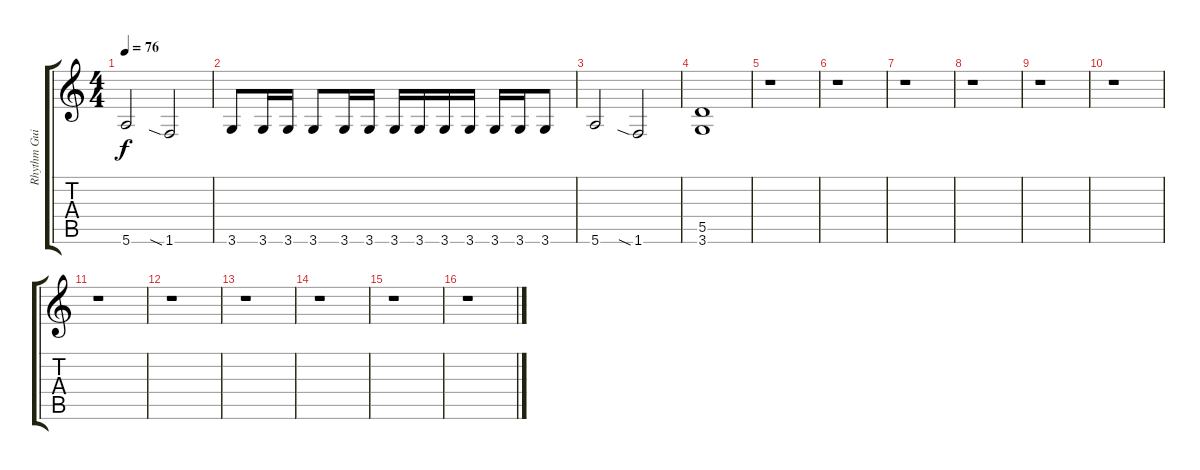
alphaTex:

\track ("Rhythm Guitar" "Rhythm Gui") {instrument distortionguitar}
\staff {score tabs}
\tuning (E4 B3 G3 D3 A2 E2) {hide}
\ts (4 4)
\tempo 76
\clef g2
\ks c
5.6.2{dy f} 1.6{sia}.2 |
3.6.8 3.6.16 3.6.16 3.6.8 3.6.16 3.6.16 3.6.16 3.6.16 3.6.16 3.6.16 3.6.16 3.6.16 3.6.8 |
5.6.2 1.6{sia}.2 |
(5.5 3.6).1{volume 0} |
r.1{volume 13} |
r.1 |
r.1 |
r.1 |
r.1 |
r.1 |
r.1 |
r.1 |
r.1 |
r.1 |
r.1 |
r.1
